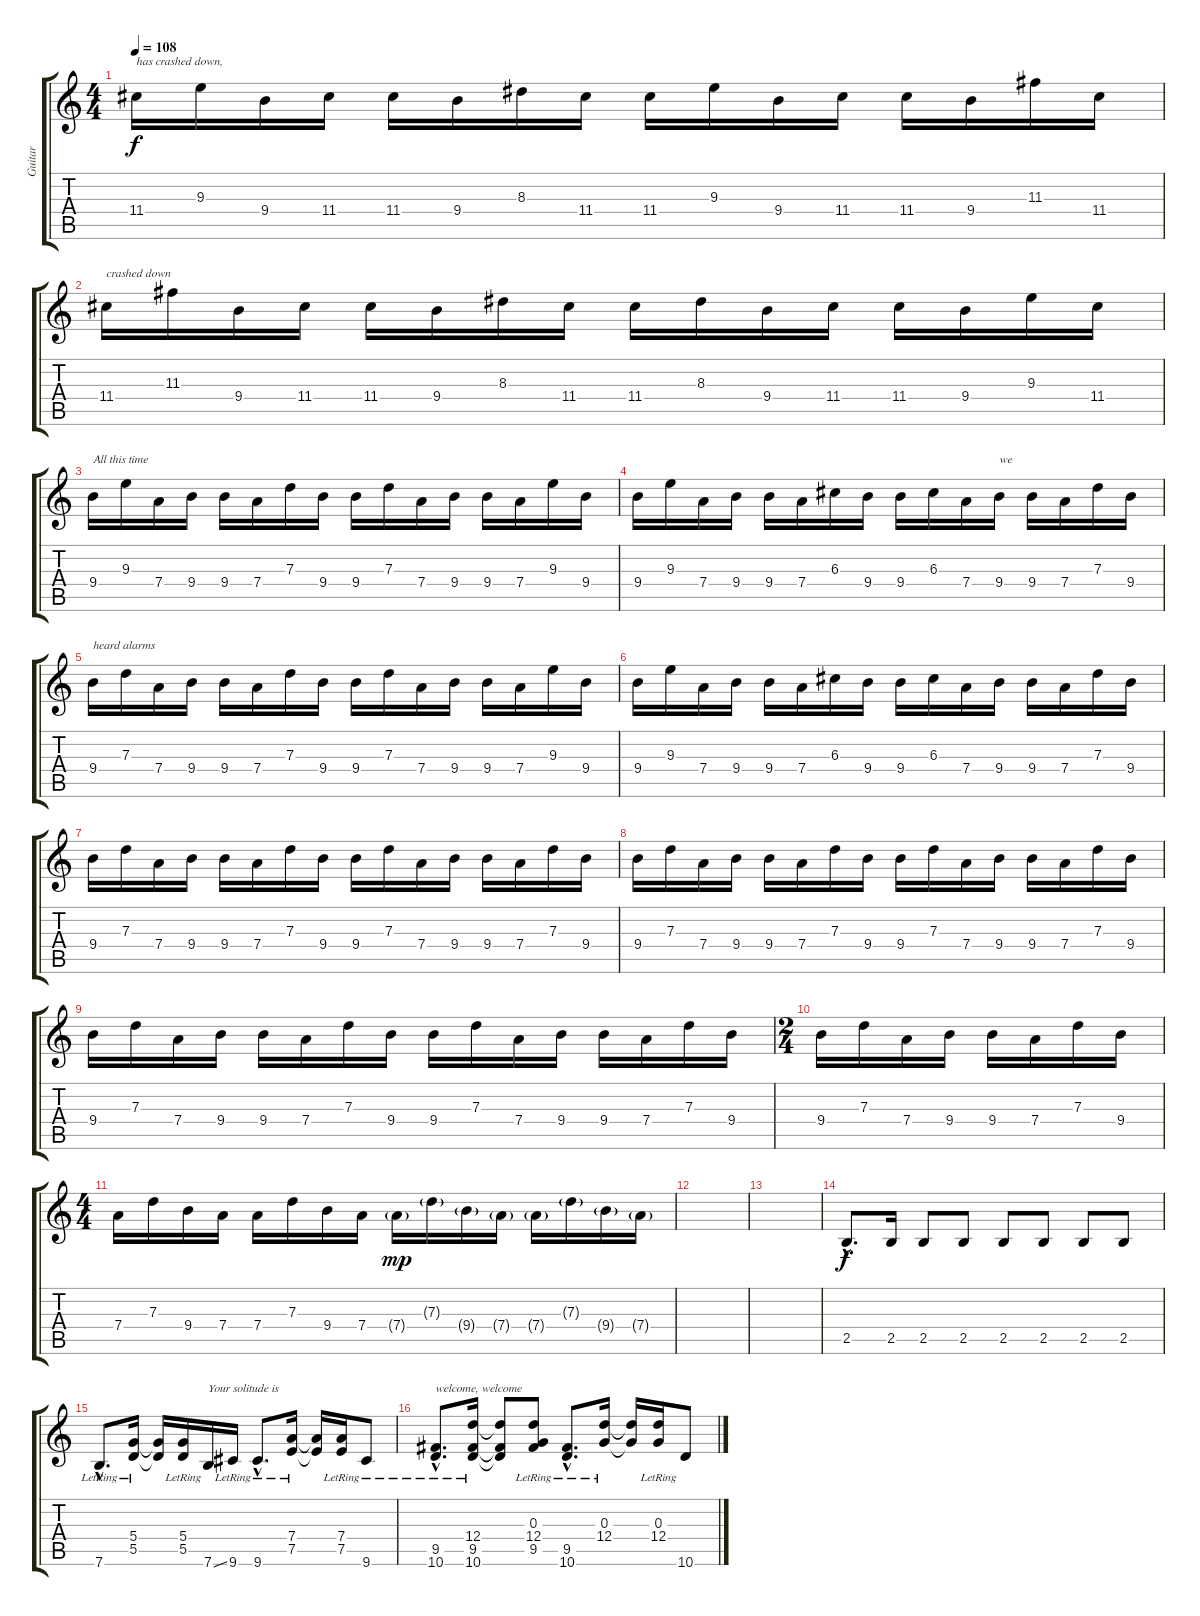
\track ("Guitar" "Guitar") {instrument electricguitarclean}
\staff {score tabs}
\tuning (E4 B3 G3 D3 A2 E2) {hide}
\ts (4 4)
\tempo 108
\clef g2
\ks c
11.4.16{txt "has crashed down," dy f} 9.3.16 9.4.16 11.4.16 11.4.16 9.4.16 8.3.16 11.4.16 11.4.16 9.3.16 9.4.16 11.4.16 11.4.16 9.4.16 11.3.16 11.4.16 |
11.4.16{txt "crashed down"} 11.3.16 9.4.16 11.4.16 11.4.16 9.4.16 8.3.16 11.4.16 11.4.16 8.3.16 9.4.16 11.4.16 11.4.16 9.4.16 9.3.16 11.4.16 |
9.4.16{txt "All this time"} 9.3.16 7.4.16 9.4.16 9.4.16 7.4.16 7.3.16 9.4.16 9.4.16 7.3.16 7.4.16 9.4.16 9.4.16 7.4.16 9.3.16 9.4.16 |
9.4.16 9.3.16 7.4.16 9.4.16 9.4.16 7.4.16 6.3.16 9.4.16 9.4.16 6.3.16 7.4.16 9.4.16{txt "we"} 9.4.16 7.4.16 7.3.16 9.4.16 |
9.4.16{txt "heard alarms"} 7.3.16 7.4.16 9.4.16 9.4.16 7.4.16 7.3.16 9.4.16 9.4.16 7.3.16 7.4.16 9.4.16 9.4.16 7.4.16 9.3.16 9.4.16 |
9.4.16 9.3.16 7.4.16 9.4.16 9.4.16 7.4.16 6.3.16 9.4.16 9.4.16 6.3.16 7.4.16 9.4.16 9.4.16 7.4.16 7.3.16 9.4.16 |
9.4.16 7.3.16 7.4.16 9.4.16 9.4.16 7.4.16 7.3.16 9.4.16 9.4.16 7.3.16 7.4.16 9.4.16 9.4.16 7.4.16 7.3.16 9.4.16 |
9.4.16 7.3.16 7.4.16 9.4.16 9.4.16 7.4.16 7.3.16 9.4.16 9.4.16 7.3.16 7.4.16 9.4.16 9.4.16 7.4.16 7.3.16 9.4.16 |
9.4.16 7.3.16 7.4.16 9.4.16 9.4.16 7.4.16 7.3.16 9.4.16 9.4.16 7.3.16 7.4.16 9.4.16 9.4.16 7.4.16 7.3.16 9.4.16 |
\ts (2 4)
9.4.16 7.3.16 7.4.16 9.4.16 9.4.16 7.4.16 7.3.16 9.4.16 |
\ts (4 4)
7.4.16 7.3.16 9.4.16 7.4.16 7.4.16{volume 8} 7.3.16 9.4.16 7.4.16 7.4{g}.16{dy mp} 7.3{g}.16 9.4{g}.16 7.4{g}.16 7.4{g}.16{volume 4} 7.3{g}.16 9.4{g}.16 7.4{g}.16 |
|
|
2.5{hac}.8{d dy f volume 13} 2.5.16 2.5.8 2.5.8 2.5.8 2.5.8 2.5.8 2.5.8 |
7.6{hac lr}.8{d} (5.4{lr} 5.5{lr}).16 (5.4{t} 5.5{t}).16 (5.4{lr} 5.5{lr}).16 7.6{ss}.16{txt "Your solitude is"} 9.6{lr}.16 9.6{hac lr}.8{d} (7.4{lr} 7.5{lr}).16 (7.4{t} 7.5{t}).16 (7.4{lr} 7.5{lr}).16 9.6{lr}.8 |
(9.5{hac lr} 10.6{hac lr}).8{d txt "welcome, welcome"} (12.4{lr} 9.5{lr} 10.6{lr}).16 (12.4{t} 9.5{t} 10.6{t}).8 (0.3{lr} 12.4{lr} 9.5{lr}).8 (9.5{hac lr} 10.6{hac lr}).8{d} (0.3{lr} 12.4{lr}).16 (0.3{t} 12.4{t}).16 (0.3{lr} 12.4{lr}).16 10.6{ss}.8
